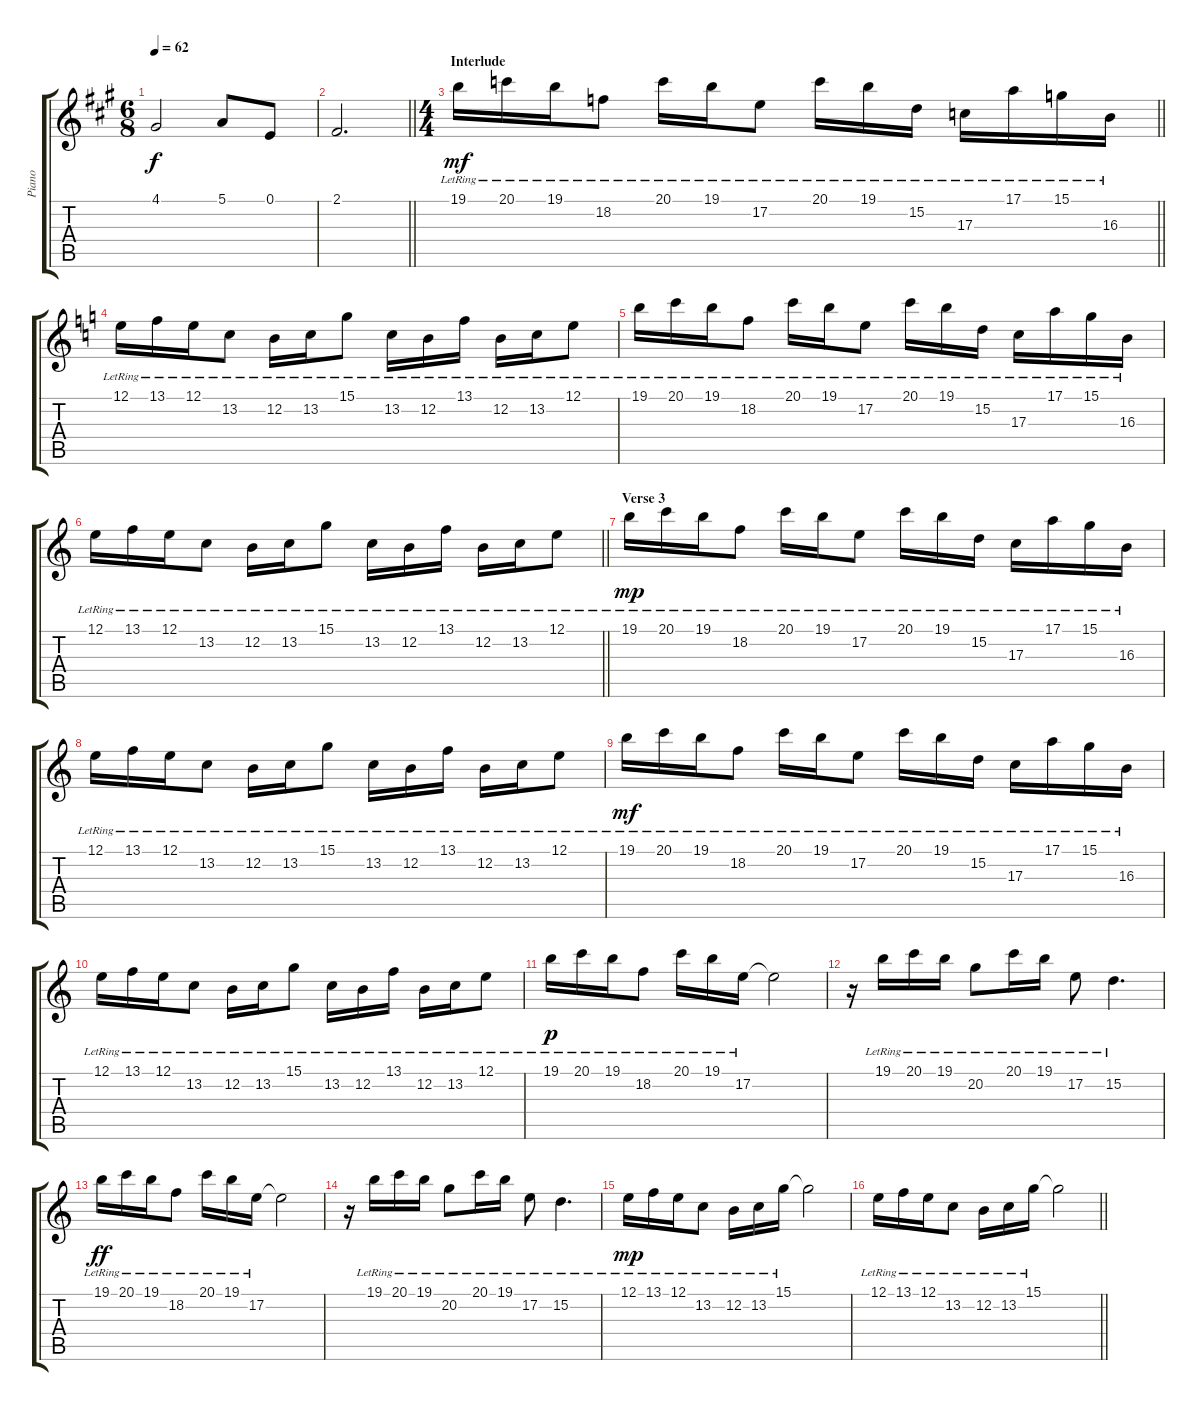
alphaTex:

\track ("Piano" "Piano") {instrument honkytonkpiano}
\staff {score tabs}
\tuning (E4 B3 G3 D3 A2 E2) {hide}
\ts (6 8)
\tempo 62
\clef g2
\ks a
4.1.2{dy f} 5.1.8 0.1.8 |
\barLineRight lightlight
2.1.2{d} |
\ts (4 4)
\section ("" "Interlude")
\barLineRight lightlight
19.1{lr}.16{dy mf instrument honkytonkpiano} 20.1{lr}.16 19.1{lr}.16 18.2{lr}.8 20.1{lr}.16 19.1{lr}.16 17.2{lr}.8 20.1{lr}.16 19.1{lr}.16 15.2{lr}.16 17.3{lr}.16 17.1{lr}.16 15.1{lr}.16 16.3{lr}.16 |
\ks c
12.1{lr}.16 13.1{lr}.16 12.1{lr}.16 13.2{lr}.8 12.2{lr}.16 13.2{lr}.16 15.1{lr}.8 13.2{lr}.16 12.2{lr}.16 13.1{lr}.16 12.2{lr}.16 13.2{lr}.16 12.1{lr}.8 |
19.1{lr}.16 20.1{lr}.16 19.1{lr}.16 18.2{lr}.8 20.1{lr}.16 19.1{lr}.16 17.2{lr}.8 20.1{lr}.16 19.1{lr}.16 15.2{lr}.16 17.3{lr}.16 17.1{lr}.16 15.1{lr}.16 16.3{lr}.16 |
\barLineRight lightlight
12.1{lr}.16 13.1{lr}.16 12.1{lr}.16 13.2{lr}.8 12.2{lr}.16 13.2{lr}.16 15.1{lr}.8 13.2{lr}.16 12.2{lr}.16 13.1{lr}.16 12.2{lr}.16 13.2{lr}.16 12.1{lr}.8 |
\section ("" "Verse 3")
19.1{lr}.16{dy mp} 20.1{lr}.16 19.1{lr}.16 18.2{lr}.8 20.1{lr}.16 19.1{lr}.16 17.2{lr}.8 20.1{lr}.16 19.1{lr}.16 15.2{lr}.16 17.3{lr}.16 17.1{lr}.16 15.1{lr}.16 16.3{lr}.16 |
12.1{lr}.16 13.1{lr}.16 12.1{lr}.16 13.2{lr}.8 12.2{lr}.16 13.2{lr}.16 15.1{lr}.8 13.2{lr}.16 12.2{lr}.16 13.1{lr}.16 12.2{lr}.16 13.2{lr}.16 12.1{lr}.8 |
19.1{lr}.16{dy mf} 20.1{lr}.16 19.1{lr}.16 18.2{lr}.8 20.1{lr}.16 19.1{lr}.16 17.2{lr}.8 20.1{lr}.16 19.1{lr}.16 15.2{lr}.16 17.3{lr}.16 17.1{lr}.16 15.1{lr}.16 16.3{lr}.16 |
12.1{lr}.16 13.1{lr}.16 12.1{lr}.16 13.2{lr}.8 12.2{lr}.16 13.2{lr}.16 15.1{lr}.8 13.2{lr}.16 12.2{lr}.16 13.1{lr}.16 12.2{lr}.16 13.2{lr}.16 12.1{lr}.8 |
19.1{lr}.16{dy p} 20.1{lr}.16 19.1{lr}.16 18.2{lr}.8 20.1{lr}.16 19.1{lr}.16 17.2{lr}.16 17.2{t}.2 |
r.16 19.1{lr}.16 20.1{lr}.16 19.1{lr}.16 20.2{lr}.8 20.1{lr}.16 19.1{lr}.16 17.2{lr}.8 15.2{lr}.4{d} |
19.1{lr}.16{dy ff} 20.1{lr}.16 19.1{lr}.16 18.2{lr}.8 20.1{lr}.16 19.1{lr}.16 17.2{lr}.16 17.2{t}.2 |
r.16 19.1{lr}.16 20.1{lr}.16 19.1{lr}.16 20.2{lr}.8 20.1{lr}.16 19.1{lr}.16 17.2{lr}.8 15.2{lr}.4{d} |
12.1{lr}.16{dy mp} 13.1{lr}.16 12.1{lr}.16 13.2{lr}.8 12.2{lr}.16 13.2{lr}.16 15.1{lr}.16 15.1{t}.2 |
\barLineRight lightlight
12.1{lr}.16 13.1{lr}.16 12.1{lr}.16 13.2{lr}.8 12.2{lr}.16 13.2{lr}.16 15.1{lr}.16 15.1{t}.2
